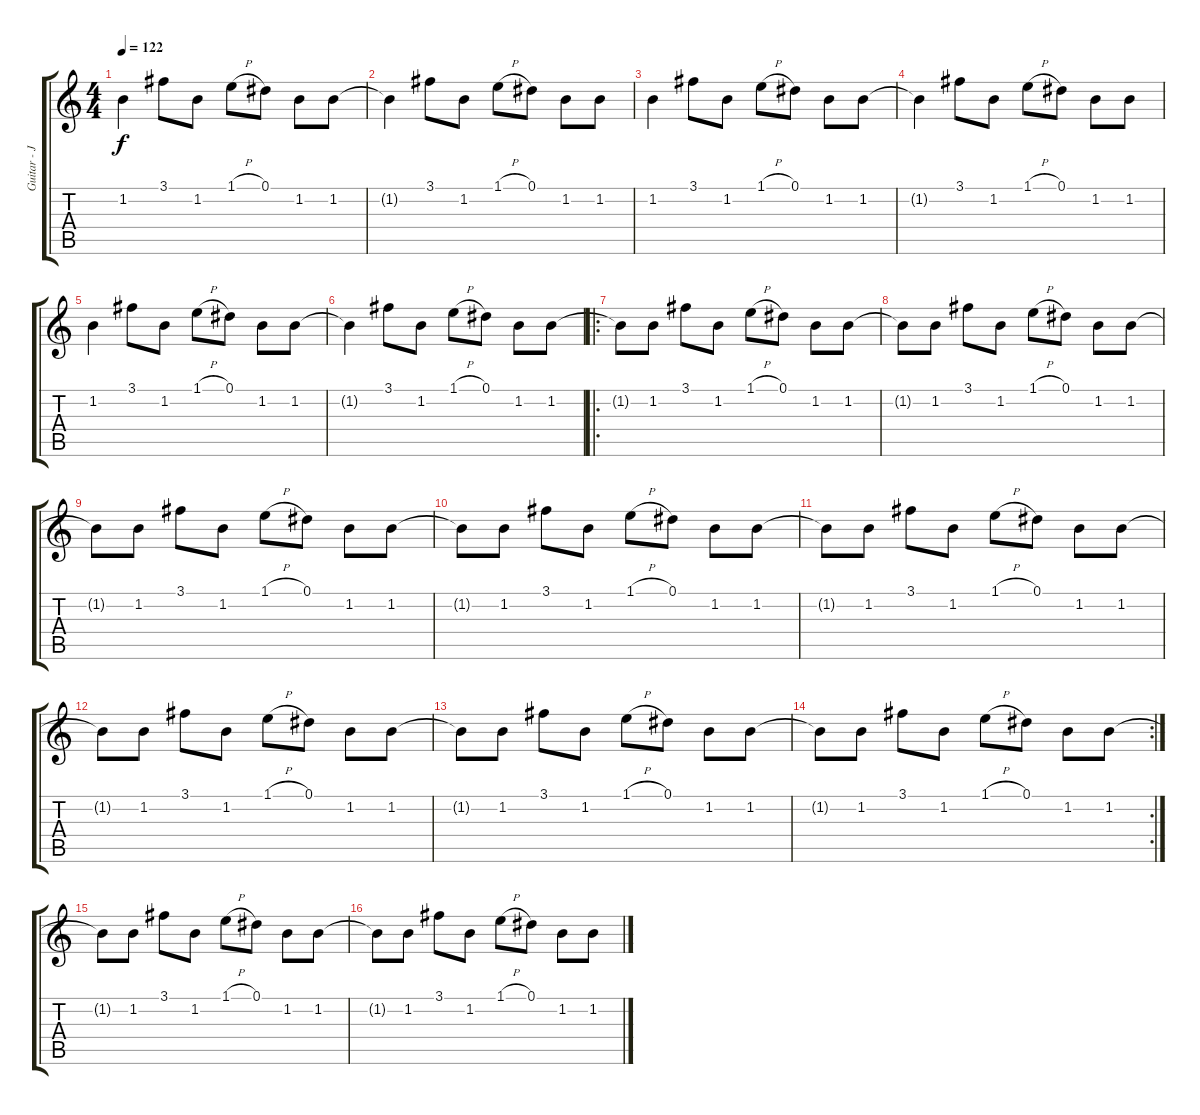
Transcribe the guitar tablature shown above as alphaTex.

\track ("Guitar - John Squire" "Guitar - J") {instrument distortionguitar}
\staff {score tabs}
\tuning (Eb4 Bb3 Gb3 Db3 Ab2 Eb2) {hide}
\ts (4 4)
\tempo 122
\clef g2
\ks c
1.2.4{dy f} 3.1.8 1.2.8 1.1{h}.8 0.1.8 1.2.8 1.2.8 |
1.2{t}.4 3.1.8 1.2.8 1.1{h}.8 0.1.8 1.2.8 1.2.8 |
1.2.4 3.1.8 1.2.8 1.1{h}.8 0.1.8 1.2.8 1.2.8 |
1.2{t}.4 3.1.8 1.2.8 1.1{h}.8 0.1.8 1.2.8 1.2.8 |
1.2.4 3.1.8 1.2.8 1.1{h}.8 0.1.8 1.2.8 1.2.8 |
1.2{t}.4 3.1.8 1.2.8 1.1{h}.8 0.1.8 1.2.8 1.2.8 |
\ro
1.2{t}.8 1.2.8 3.1.8 1.2.8 1.1{h}.8 0.1.8 1.2.8 1.2.8 |
1.2{t}.8 1.2.8 3.1.8 1.2.8 1.1{h}.8 0.1.8 1.2.8 1.2.8 |
1.2{t}.8 1.2.8 3.1.8 1.2.8 1.1{h}.8 0.1.8 1.2.8 1.2.8 |
1.2{t}.8 1.2.8 3.1.8 1.2.8 1.1{h}.8 0.1.8 1.2.8 1.2.8 |
1.2{t}.8 1.2.8 3.1.8 1.2.8 1.1{h}.8 0.1.8 1.2.8 1.2.8 |
1.2{t}.8 1.2.8 3.1.8 1.2.8 1.1{h}.8 0.1.8 1.2.8 1.2.8 |
1.2{t}.8 1.2.8 3.1.8 1.2.8 1.1{h}.8 0.1.8 1.2.8 1.2.8 |
\rc 2
1.2{t}.8 1.2.8 3.1.8 1.2.8 1.1{h}.8 0.1.8 1.2.8 1.2.8 |
1.2{t}.8 1.2.8 3.1.8 1.2.8 1.1{h}.8 0.1.8 1.2.8 1.2.8 |
1.2{t}.8 1.2.8 3.1.8 1.2.8 1.1{h}.8 0.1.8 1.2.8 1.2.8
